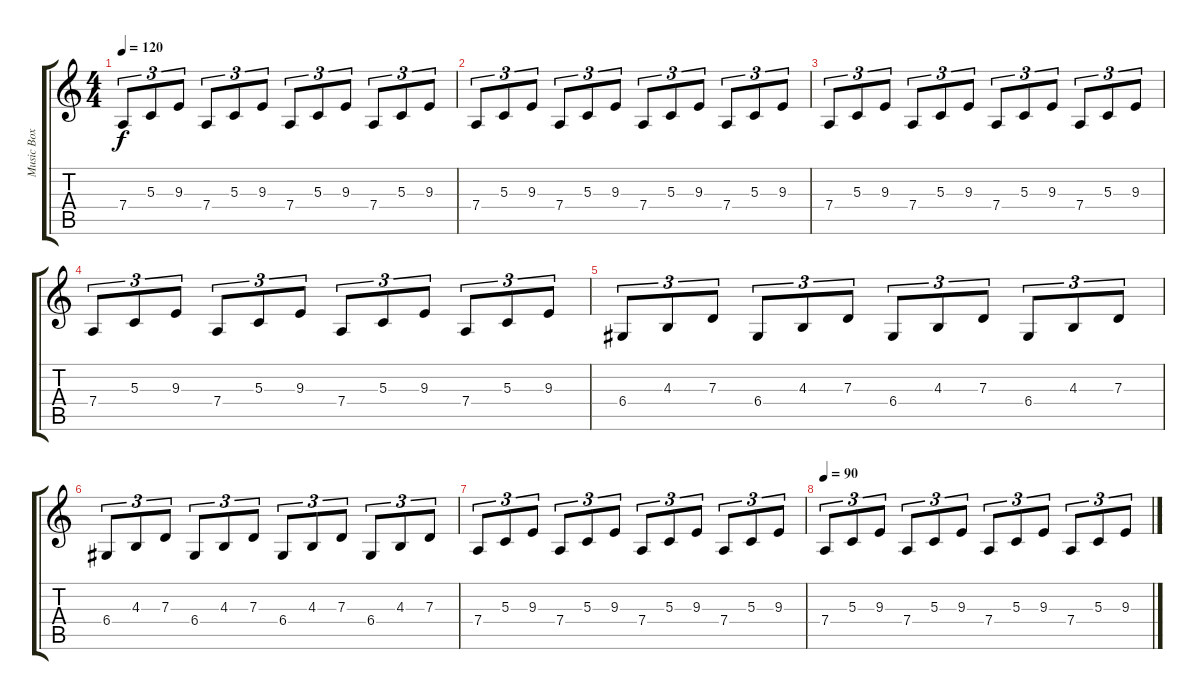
\track ("Music Box" "Music Box") {instrument musicbox}
\staff {score tabs}
\tuning (E4 B3 G3 D3 A2 E2) {hide}
\ts (4 4)
\tempo 120
\clef g2
\ks c
7.4.8{tu (3 2) dy f} 5.3.8{tu (3 2)} 9.3.8{tu (3 2)} 7.4.8{tu (3 2)} 5.3.8{tu (3 2)} 9.3.8{tu (3 2)} 7.4.8{tu (3 2)} 5.3.8{tu (3 2)} 9.3.8{tu (3 2)} 7.4.8{tu (3 2)} 5.3.8{tu (3 2)} 9.3.8{tu (3 2)} |
7.4.8{tu (3 2)} 5.3.8{tu (3 2)} 9.3.8{tu (3 2)} 7.4.8{tu (3 2)} 5.3.8{tu (3 2)} 9.3.8{tu (3 2)} 7.4.8{tu (3 2)} 5.3.8{tu (3 2)} 9.3.8{tu (3 2)} 7.4.8{tu (3 2)} 5.3.8{tu (3 2)} 9.3.8{tu (3 2)} |
7.4.8{tu (3 2)} 5.3.8{tu (3 2)} 9.3.8{tu (3 2)} 7.4.8{tu (3 2)} 5.3.8{tu (3 2)} 9.3.8{tu (3 2)} 7.4.8{tu (3 2)} 5.3.8{tu (3 2)} 9.3.8{tu (3 2)} 7.4.8{tu (3 2)} 5.3.8{tu (3 2)} 9.3.8{tu (3 2)} |
7.4.8{tu (3 2)} 5.3.8{tu (3 2)} 9.3.8{tu (3 2)} 7.4.8{tu (3 2)} 5.3.8{tu (3 2)} 9.3.8{tu (3 2)} 7.4.8{tu (3 2)} 5.3.8{tu (3 2)} 9.3.8{tu (3 2)} 7.4.8{tu (3 2)} 5.3.8{tu (3 2)} 9.3.8{tu (3 2)} |
6.4.8{tu (3 2)} 4.3.8{tu (3 2)} 7.3.8{tu (3 2)} 6.4.8{tu (3 2)} 4.3.8{tu (3 2)} 7.3.8{tu (3 2)} 6.4.8{tu (3 2)} 4.3.8{tu (3 2)} 7.3.8{tu (3 2)} 6.4.8{tu (3 2)} 4.3.8{tu (3 2)} 7.3.8{tu (3 2)} |
6.4.8{tu (3 2)} 4.3.8{tu (3 2)} 7.3.8{tu (3 2)} 6.4.8{tu (3 2)} 4.3.8{tu (3 2)} 7.3.8{tu (3 2)} 6.4.8{tu (3 2)} 4.3.8{tu (3 2)} 7.3.8{tu (3 2)} 6.4.8{tu (3 2)} 4.3.8{tu (3 2)} 7.3.8{tu (3 2)} |
7.4.8{tu (3 2)} 5.3.8{tu (3 2)} 9.3.8{tu (3 2)} 7.4.8{tu (3 2)} 5.3.8{tu (3 2)} 9.3.8{tu (3 2)} 7.4.8{tu (3 2)} 5.3.8{tu (3 2)} 9.3.8{tu (3 2)} 7.4.8{tu (3 2)} 5.3.8{tu (3 2)} 9.3.8{tu (3 2)} |
\tempo 90
7.4.8{tu (3 2)} 5.3.8{tu (3 2)} 9.3.8{tu (3 2)} 7.4.8{tu (3 2)} 5.3.8{tu (3 2)} 9.3.8{tu (3 2)} 7.4.8{tu (3 2)} 5.3.8{tu (3 2)} 9.3.8{tu (3 2)} 7.4.8{tu (3 2)} 5.3.8{tu (3 2)} 9.3.8{tu (3 2)}
